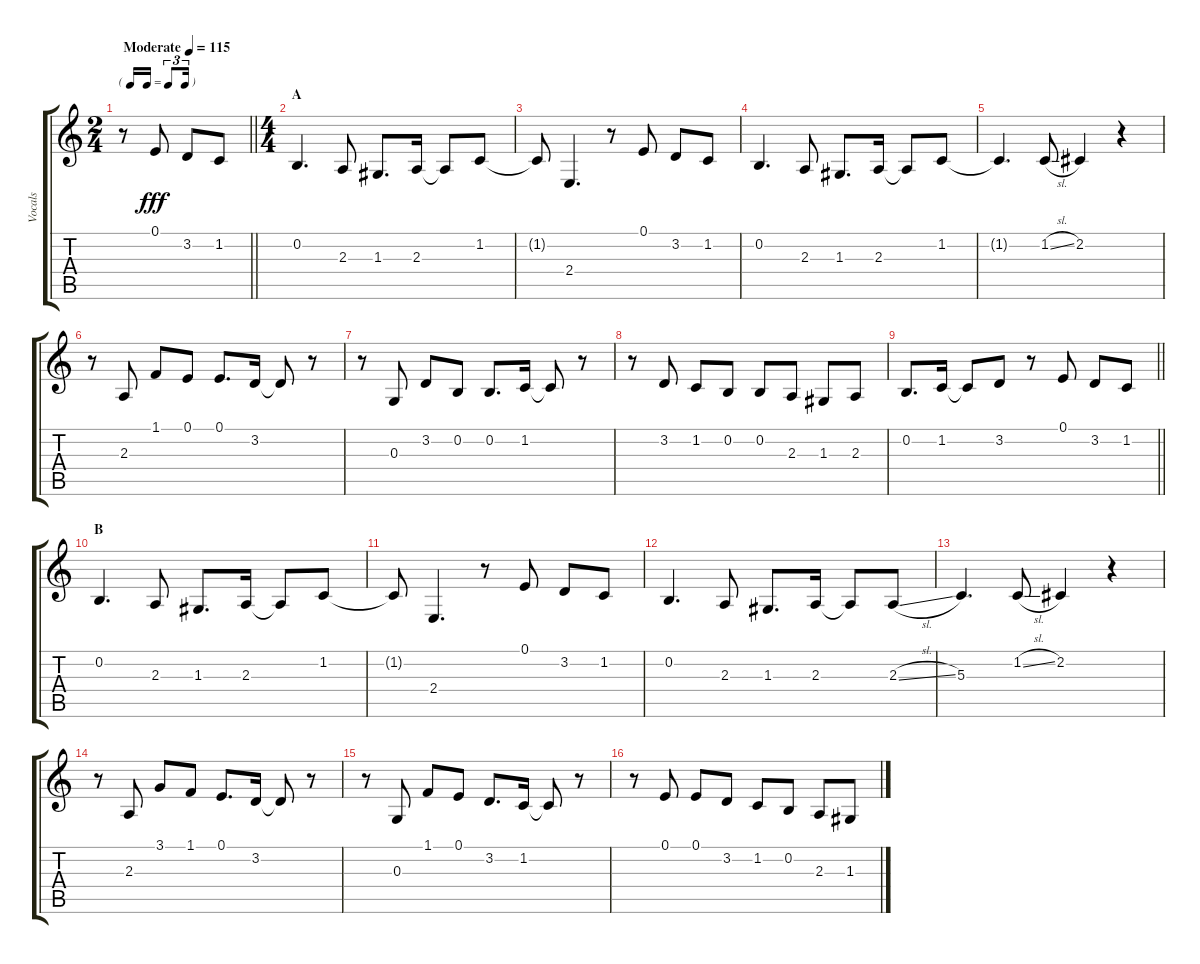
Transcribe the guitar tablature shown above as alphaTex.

\track ("Vocals" "Vocals") {instrument voiceoohs}
\staff {score tabs}
\tuning (E4 B3 G3 D3 A2 E2) {hide}
\ts (2 4)
\tf triplet16th
\tempo (115 "Moderate")
\clef g2
\barLineRight lightlight
\ks c
r.8{dy fff instrument voiceoohs} 0.1.8 3.2.8 1.2.8 |
\ts (4 4)
\section ("" "A")
0.2.4{d} 2.3.8 1.3.8{d} 2.3.16 2.3{t}.8 1.2.8 |
1.2{t}.8 2.4.4{d} r.8 0.1.8 3.2.8 1.2.8 |
0.2.4{d} 2.3.8 1.3.8{d} 2.3.16 2.3{t}.8 1.2.8 |
1.2{t}.4{d} 1.2{sl}.8 2.2.4 r.4 |
r.8 2.3.8 1.1.8 0.1.8 0.1.8{d} 3.2.16 3.2{t}.8 r.8 |
r.8 0.3.8 3.2.8 0.2.8 0.2.8{d} 1.2.16 1.2{t}.8 r.8 |
r.8 3.2.8 1.2.8 0.2.8 0.2.8 2.3.8 1.3.8 2.3.8 |
\barLineRight lightlight
0.2.8{d} 1.2.16 1.2{t}.8 3.2.8 r.8 0.1.8 3.2.8 1.2.8 |
\section ("" "B")
0.2.4{d} 2.3.8 1.3.8{d} 2.3.16 2.3{t}.8 1.2.8 |
1.2{t}.8 2.4.4{d} r.8 0.1.8 3.2.8 1.2.8 |
0.2.4{d} 2.3.8 1.3.8{d} 2.3.16 2.3{t}.8 2.3{sl}.8 |
5.3.4{d} 1.2{sl}.8 2.2.4 r.4 |
r.8 2.3.8 3.1.8 1.1.8 0.1.8{d} 3.2.16 3.2{t}.8 r.8 |
r.8 0.3.8 1.1.8 0.1.8 3.2.8{d} 1.2.16 1.2{t}.8 r.8 |
r.8 0.1.8 0.1.8 3.2.8 1.2.8 0.2.8 2.3.8 1.3.8
